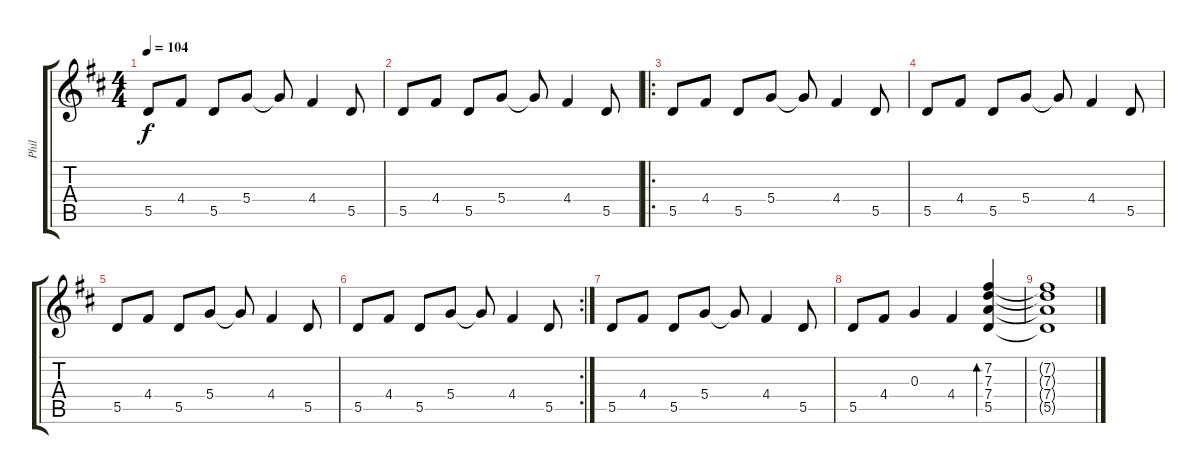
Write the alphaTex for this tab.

\track ("Phil" "Phil") {instrument electricguitarclean}
\staff {score tabs}
\tuning (E4 B3 G3 D3 A2 E2) {hide}
\ts (4 4)
\tempo 104
\clef g2
\ks d
5.5.8{dy f} 4.4.8 5.5.8 5.4.8 5.4{t}.8 4.4.4 5.5.8 |
5.5.8 4.4.8 5.5.8 5.4.8 5.4{t}.8 4.4.4 5.5.8 |
\ro
5.5.8 4.4.8 5.5.8 5.4.8 5.4{t}.8 4.4.4 5.5.8 |
5.5.8 4.4.8 5.5.8 5.4.8 5.4{t}.8 4.4.4 5.5.8 |
5.5.8 4.4.8 5.5.8 5.4.8 5.4{t}.8 4.4.4 5.5.8 |
\rc 2
5.5.8 4.4.8 5.5.8 5.4.8 5.4{t}.8 4.4.4 5.5.8 |
5.5.8 4.4.8 5.5.8 5.4.8 5.4{t}.8 4.4.4 5.5.8 |
5.5.8 4.4.8 0.3.4 4.4.4 (7.2 7.3 7.4 5.5).4{bd 480} |
(7.2{t} 7.3{t} 7.4{t} 5.5{t}).1
